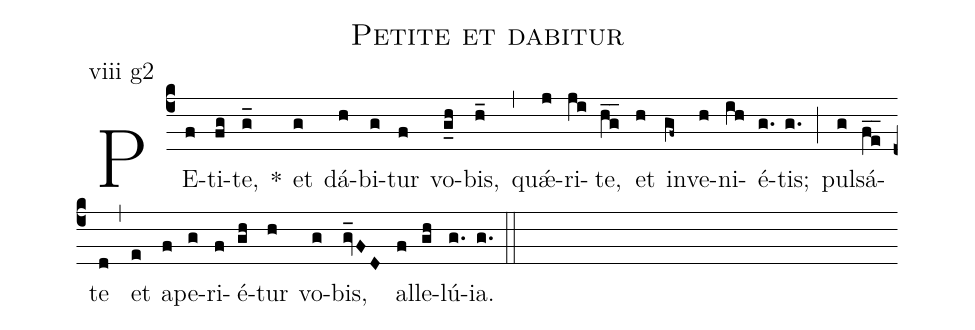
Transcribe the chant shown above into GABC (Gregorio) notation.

name: Petite et dabitur;
annotation: viii g2;
mode: 8;
%%
(c4)
PE(f)ti(fg)te,(g_) *()
et(g) dá(h)bi(g)tur(f) vo(g_h)bis,(h_) (,)
quǽ(j)ri(ji)te,(hg__) et(h) in(gf~)ve(h)ni(ih)é(g.)tis;(g.) (;)
pul(g)sá(fe__)te(d) (,)
et(e) a(f)pe(g)ri(f)é(gh)tur(h) vo(g)bis,(gv_FD) al(f)le(gh)lú(g.)ia.(g.) (::)
